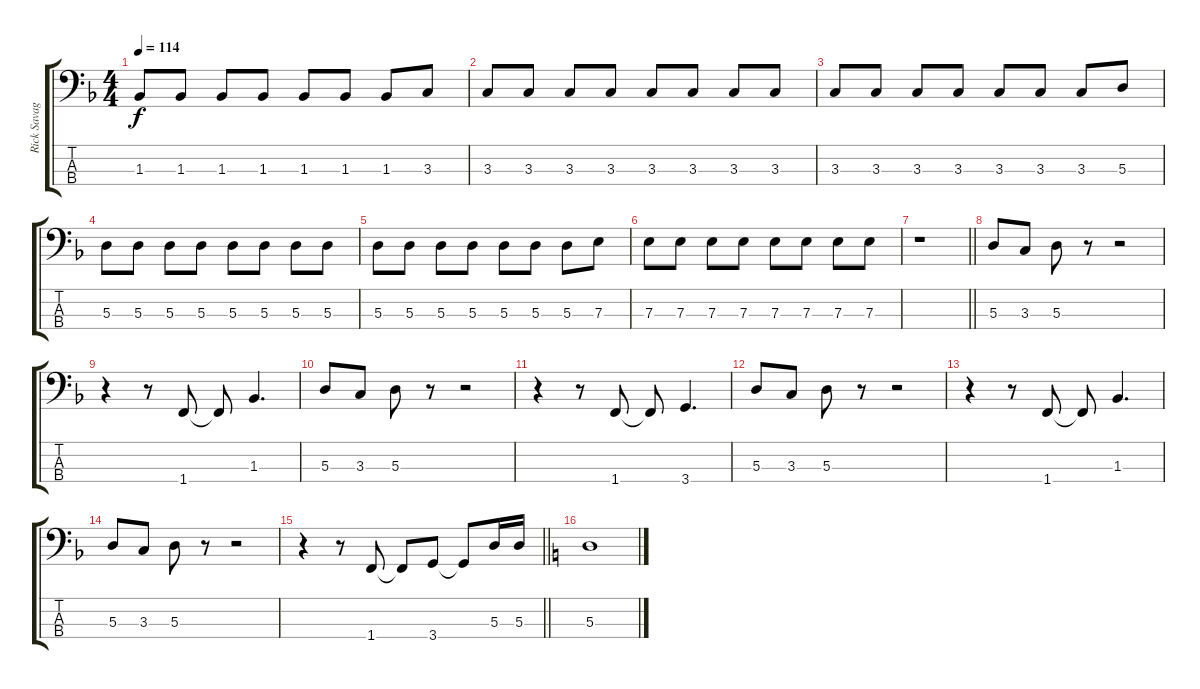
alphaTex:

\track ("Rick Savage" "Rick Savag") {instrument electricbasspick}
\staff {score tabs}
\tuning (G2 D2 A1 E1) {hide}
\ts (4 4)
\tempo 114
\clef f4
\ks dminor
1.3.8{dy f} 1.3.8 1.3.8 1.3.8 1.3.8 1.3.8 1.3.8 3.3.8 |
3.3.8 3.3.8 3.3.8 3.3.8 3.3.8 3.3.8 3.3.8 3.3.8 |
3.3.8 3.3.8 3.3.8 3.3.8 3.3.8 3.3.8 3.3.8 5.3.8 |
5.3.8 5.3.8 5.3.8 5.3.8 5.3.8 5.3.8 5.3.8 5.3.8 |
5.3.8 5.3.8 5.3.8 5.3.8 5.3.8 5.3.8 5.3.8 7.3.8 |
7.3.8 7.3.8 7.3.8 7.3.8 7.3.8 7.3.8 7.3.8 7.3.8 |
\barLineRight lightlight
r.1 |
5.3.8 3.3.8 5.3.8 r.8 r.2 |
r.4 r.8 1.4.8 1.4{t}.8 1.3.4{d} |
5.3.8 3.3.8 5.3.8 r.8 r.2 |
r.4 r.8 1.4.8 1.4{t}.8 3.4.4{d} |
5.3.8 3.3.8 5.3.8 r.8 r.2 |
r.4 r.8 1.4.8 1.4{t}.8 1.3.4{d} |
5.3.8 3.3.8 5.3.8 r.8 r.2 |
\barLineRight lightlight
r.4 r.8 1.4.8 1.4{t}.8 3.4.8 3.4{t}.8 5.3.16 5.3.16 |
\ks aminor
5.3.1
